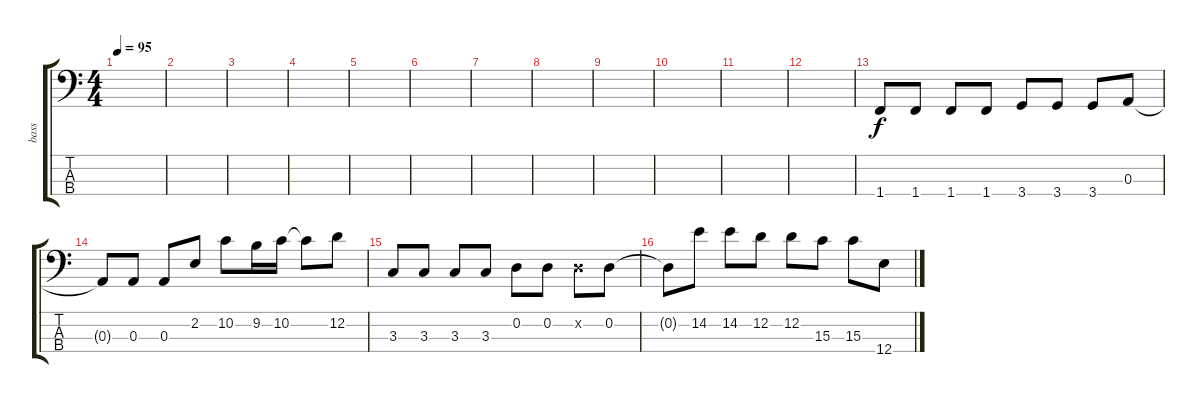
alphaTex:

\track ("bass" "bass") {instrument electricbasspick}
\staff {score tabs}
\tuning (G2 D2 A1 E1) {hide}
\ts (4 4)
\tempo 95
\clef f4
\ks c
|
|
|
|
|
|
|
|
|
|
|
|
1.4.8 1.4.8 1.4.8 1.4.8 3.4.8 3.4.8 3.4.8 0.3.8 |
0.3{t}.8 0.3.8 0.3.8 2.2.8 10.2.8 9.2.16 10.2.16 10.2{t}.8 12.2.8 |
3.3.8 3.3.8 3.3.8 3.3.8 0.2.8 0.2.8 0.2{x}.8 0.2.8 |
0.2{t}.8 14.2.8 14.2.8 12.2.8 12.2.8 15.3.8 15.3.8 12.4.8
